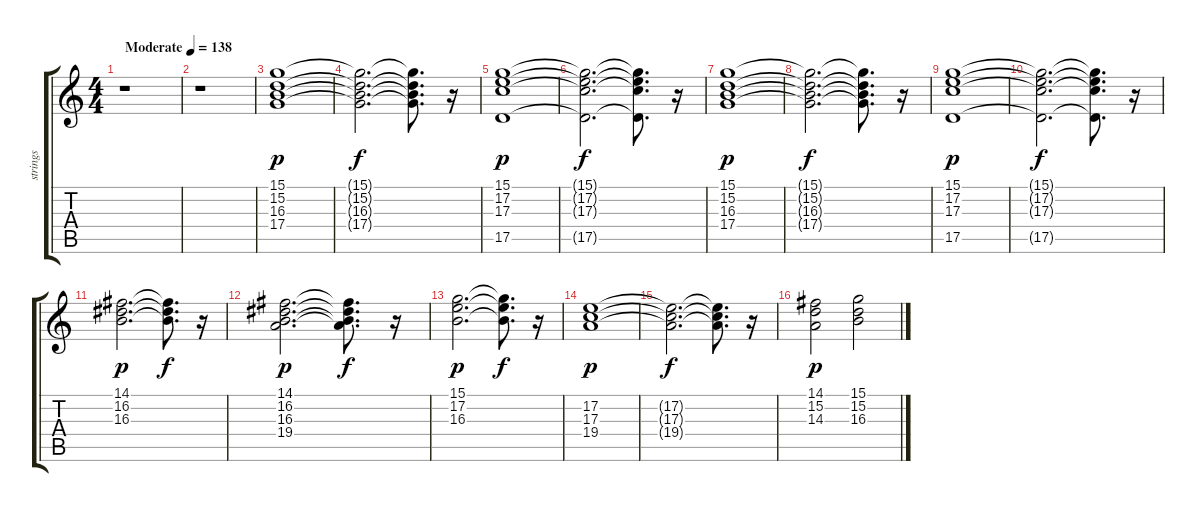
\track ("strings " "strings ") {instrument stringensemble1}
\staff {score tabs}
\tuning (E4 B3 G3 D3 A2 E2) {hide}
\ts (4 4)
\tempo (138 "Moderate")
\clef g2
\ks c
r.1{dy p instrument stringensemble1} |
r.1 |
(15.1 15.2 16.3 17.4).1 |
(15.1{t} 15.2{t} 16.3{t} 17.4{t}).2{d dy f} (15.1{t} 15.2{t} 16.3{t} 17.4{t}).8{d} r.16 |
(15.1 17.2 17.3 17.5).1{dy p} |
(15.1{t} 17.2{t} 17.3{t} 17.5{t}).2{d dy f} (15.1{t} 17.2{t} 17.3{t} 17.5{t}).8{d} r.16 |
(15.1 15.2 16.3 17.4).1{dy p} |
(15.1{t} 15.2{t} 16.3{t} 17.4{t}).2{d dy f} (15.1{t} 15.2{t} 16.3{t} 17.4{t}).8{d} r.16 |
(15.1 17.2 17.3 17.5).1{dy p} |
(15.1{t} 17.2{t} 17.3{t} 17.5{t}).2{d dy f} (15.1{t} 17.2{t} 17.3{t} 17.5{t}).8{d} r.16 |
(14.1 16.2 16.3).2{d dy p} (14.1{t} 16.2{t} 16.3{t}).8{d dy f} r.16 |
(14.1 16.2 16.3 19.4).2{d dy p} (14.1{t} 16.2{t} 16.3{t} 19.4{t}).8{d dy f} r.16 |
(15.1 17.2 16.3).2{d dy p} (15.1{t} 17.2{t} 16.3{t}).8{d dy f} r.16 |
(17.2 17.3 19.4).1{dy p} |
(17.2{t} 17.3{t} 19.4{t}).2{d dy f} (17.2{t} 17.3{t} 19.4{t}).8{d} r.16 |
(14.1 15.2 14.3).2{dy p} (15.1 15.2 16.3).2
